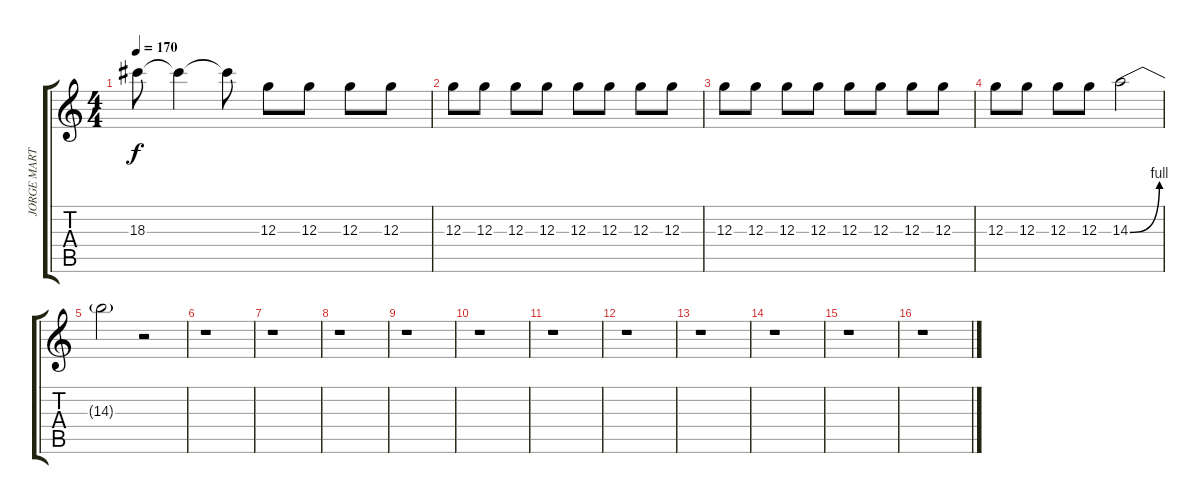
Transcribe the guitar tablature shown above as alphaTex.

\track ("JORGE MARTINEZ" "JORGE MART") {instrument distortionguitar}
\staff {score tabs}
\tuning (E4 B3 G3 D3 A2 E2) {hide}
\ts (4 4)
\tempo 170
\clef g2
\ks c
18.3{t}.8{dy f} 18.3{t}.4 18.3{t}.8 12.3.8 12.3.8 12.3.8 12.3.8 |
12.3.8 12.3.8 12.3.8 12.3.8 12.3.8 12.3.8 12.3.8 12.3.8 |
12.3.8 12.3.8 12.3.8 12.3.8 12.3.8 12.3.8 12.3.8 12.3.8 |
12.3.8 12.3.8 12.3.8 12.3.8 14.3{be (bend 0 0 60 4)}.2 |
14.3{t}.2 r.2 |
r.1 |
r.1 |
r.1 |
r.1 |
r.1 |
r.1 |
r.1 |
r.1 |
r.1 |
r.1 |
r.1
